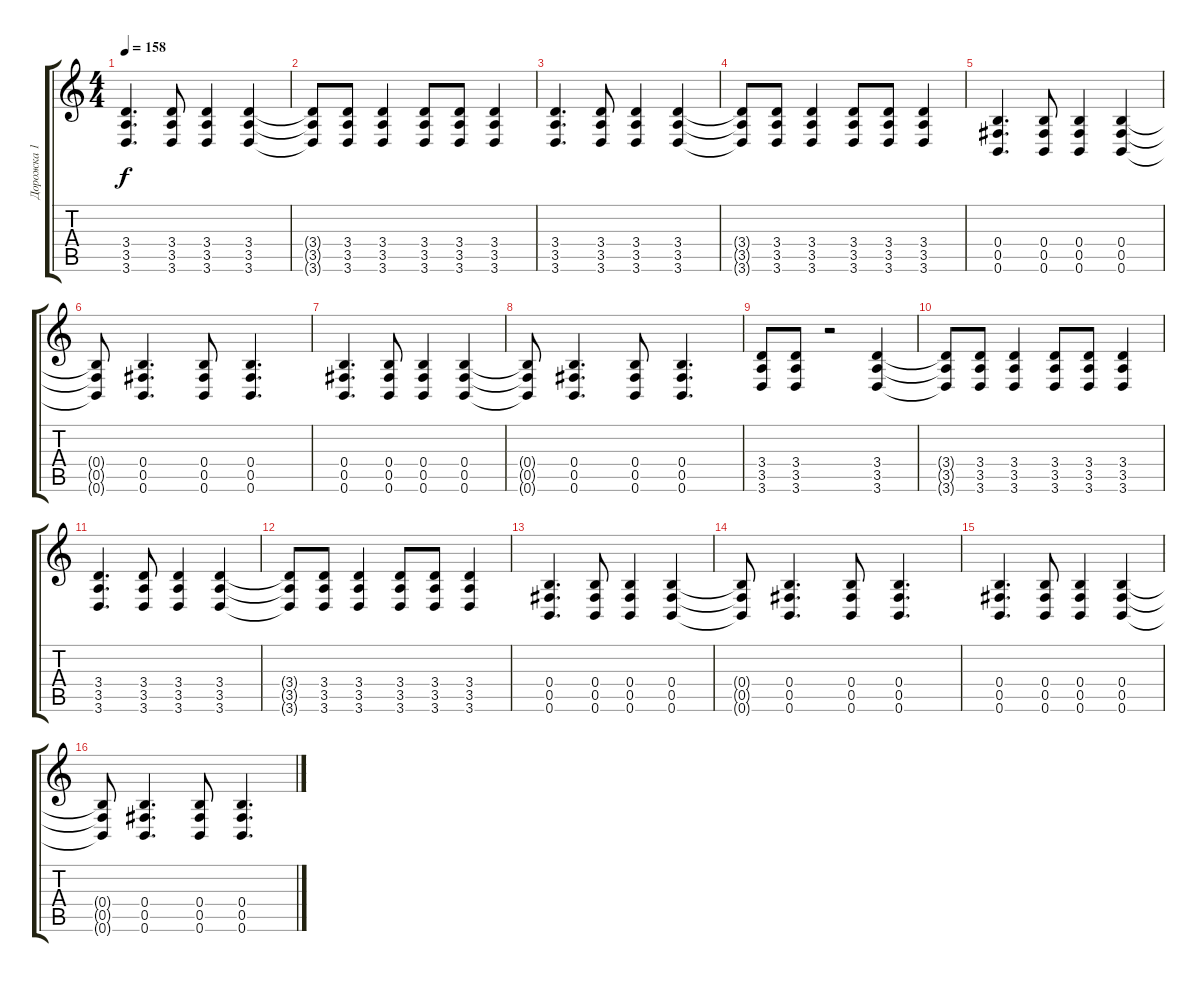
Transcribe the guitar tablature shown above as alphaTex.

\track ("Дорожка 1" "Дорожка 1") {instrument distortionguitar}
\staff {score tabs}
\tuning (Db4 Ab3 E3 B2 Gb2 B1) {hide}
\ts (4 4)
\tempo 158
\clef g2
\ks c
(3.4 3.5 3.6).4{d dy f} (3.4 3.5 3.6).8 (3.4 3.5 3.6).4 (3.4 3.5 3.6).4 |
(3.4{t} 3.5{t} 3.6{t}).8 (3.4 3.5 3.6).8 (3.4 3.5 3.6).4 (3.4 3.5 3.6).8 (3.4 3.5 3.6).8 (3.4 3.5 3.6).4 |
(3.4 3.5 3.6).4{d} (3.4 3.5 3.6).8 (3.4 3.5 3.6).4 (3.4 3.5 3.6).4 |
(3.4{t} 3.5{t} 3.6{t}).8 (3.4 3.5 3.6).8 (3.4 3.5 3.6).4 (3.4 3.5 3.6).8 (3.4 3.5 3.6).8 (3.4 3.5 3.6).4 |
(0.4 0.5 0.6).4{d} (0.4 0.5 0.6).8 (0.4 0.5 0.6).4 (0.4 0.5 0.6).4 |
(0.4{t} 0.5{t} 0.6{t}).8 (0.4 0.5 0.6).4{d} (0.4 0.5 0.6).8 (0.4 0.5 0.6).4{d} |
(0.4 0.5 0.6).4{d} (0.4 0.5 0.6).8 (0.4 0.5 0.6).4 (0.4 0.5 0.6).4 |
(0.4{t} 0.5{t} 0.6{t}).8 (0.4 0.5 0.6).4{d} (0.4 0.5 0.6).8 (0.4 0.5 0.6).4{d} |
(3.4 3.5 3.6).8 (3.4 3.5 3.6).8 r.2 (3.4 3.5 3.6).4 |
(3.4{t} 3.5{t} 3.6{t}).8 (3.4 3.5 3.6).8 (3.4 3.5 3.6).4 (3.4 3.5 3.6).8 (3.4 3.5 3.6).8 (3.4 3.5 3.6).4 |
(3.4 3.5 3.6).4{d} (3.4 3.5 3.6).8 (3.4 3.5 3.6).4 (3.4 3.5 3.6).4 |
(3.4{t} 3.5{t} 3.6{t}).8 (3.4 3.5 3.6).8 (3.4 3.5 3.6).4 (3.4 3.5 3.6).8 (3.4 3.5 3.6).8 (3.4 3.5 3.6).4 |
(0.4 0.5 0.6).4{d} (0.4 0.5 0.6).8 (0.4 0.5 0.6).4 (0.4 0.5 0.6).4 |
(0.4{t} 0.5{t} 0.6{t}).8 (0.4 0.5 0.6).4{d} (0.4 0.5 0.6).8 (0.4 0.5 0.6).4{d} |
(0.4 0.5 0.6).4{d} (0.4 0.5 0.6).8 (0.4 0.5 0.6).4 (0.4 0.5 0.6).4 |
(0.4{t} 0.5{t} 0.6{t}).8 (0.4 0.5 0.6).4{d} (0.4 0.5 0.6).8 (0.4 0.5 0.6).4{d}
